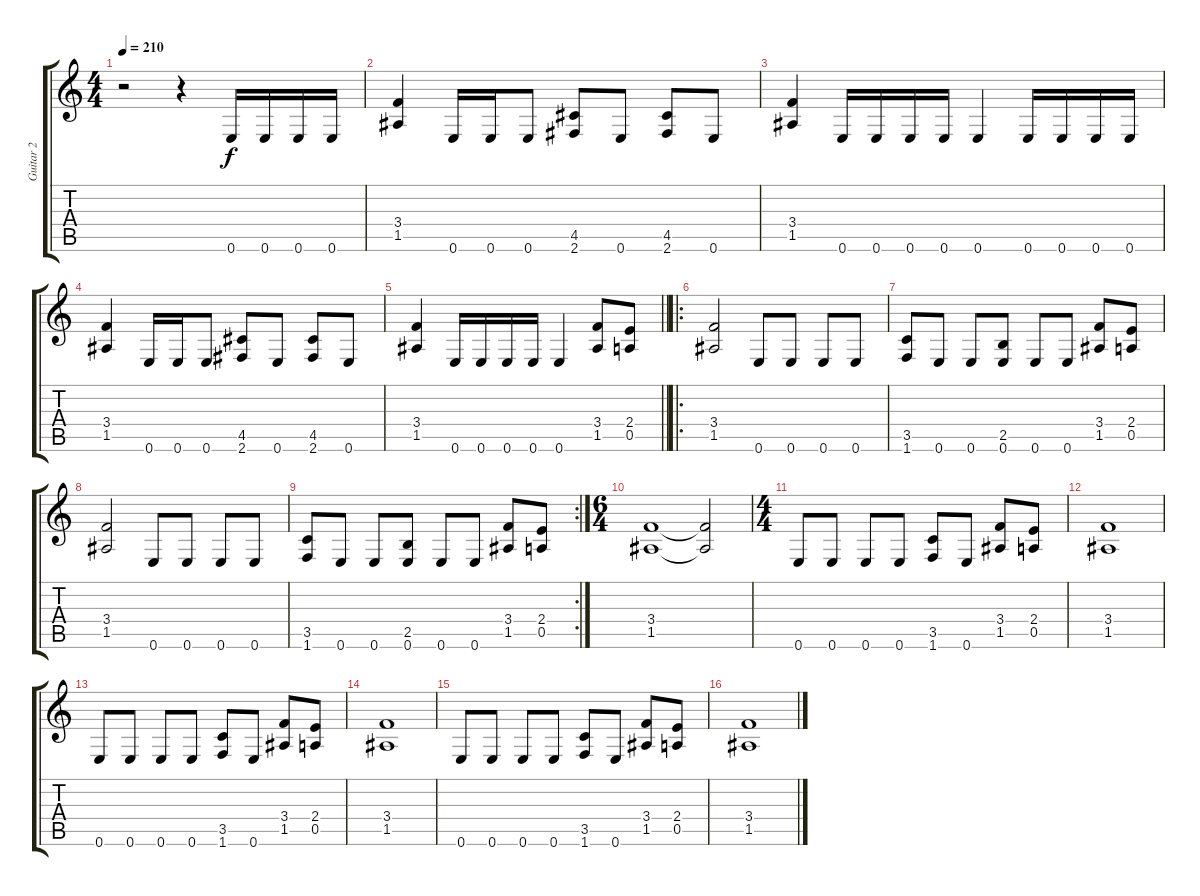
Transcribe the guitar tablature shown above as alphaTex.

\track ("Guitar 2" "Guitar 2") {instrument overdrivenguitar}
\staff {score tabs}
\tuning (E4 B3 G3 D3 A2 E2) {hide}
\ts (4 4)
\tempo 210
\clef g2
\ks c
r.2{dy f instrument overdrivenguitar} r.4 0.6.16 0.6.16 0.6.16 0.6.16 |
(3.4 1.5).4 0.6.16 0.6.16 0.6.8 (4.5 2.6).8 0.6.8 (4.5 2.6).8 0.6.8 |
(3.4 1.5).4 0.6.16 0.6.16 0.6.16 0.6.16 0.6.4 0.6.16 0.6.16 0.6.16 0.6.16 |
(3.4 1.5).4 0.6.16 0.6.16 0.6.8 (4.5 2.6).8 0.6.8 (4.5 2.6).8 0.6.8 |
\barLineRight lightlight
(3.4 1.5).4 0.6.16 0.6.16 0.6.16 0.6.16 0.6.4 (3.4 1.5).8 (2.4 0.5).8 |
\ro
(3.4 1.5).2 0.6.8 0.6.8 0.6.8 0.6.8 |
(3.5 1.6).8 0.6.8 0.6.8 (2.5 0.6).8 0.6.8 0.6.8 (3.4 1.5).8 (2.4 0.5).8 |
(3.4 1.5).2 0.6.8 0.6.8 0.6.8 0.6.8 |
\rc 2
(3.5 1.6).8 0.6.8 0.6.8 (2.5 0.6).8 0.6.8 0.6.8 (3.4 1.5).8 (2.4 0.5).8 |
\ts (6 4)
(3.4 1.5).1 (3.4{t} 1.5{t}).2 |
\ts (4 4)
0.6.8 0.6.8 0.6.8 0.6.8 (3.5 1.6).8 0.6.8 (3.4 1.5).8 (2.4 0.5).8 |
(3.4 1.5).1 |
0.6.8 0.6.8 0.6.8 0.6.8 (3.5 1.6).8 0.6.8 (3.4 1.5).8 (2.4 0.5).8 |
(3.4 1.5).1 |
0.6.8 0.6.8 0.6.8 0.6.8 (3.5 1.6).8 0.6.8 (3.4 1.5).8 (2.4 0.5).8 |
(3.4 1.5).1
